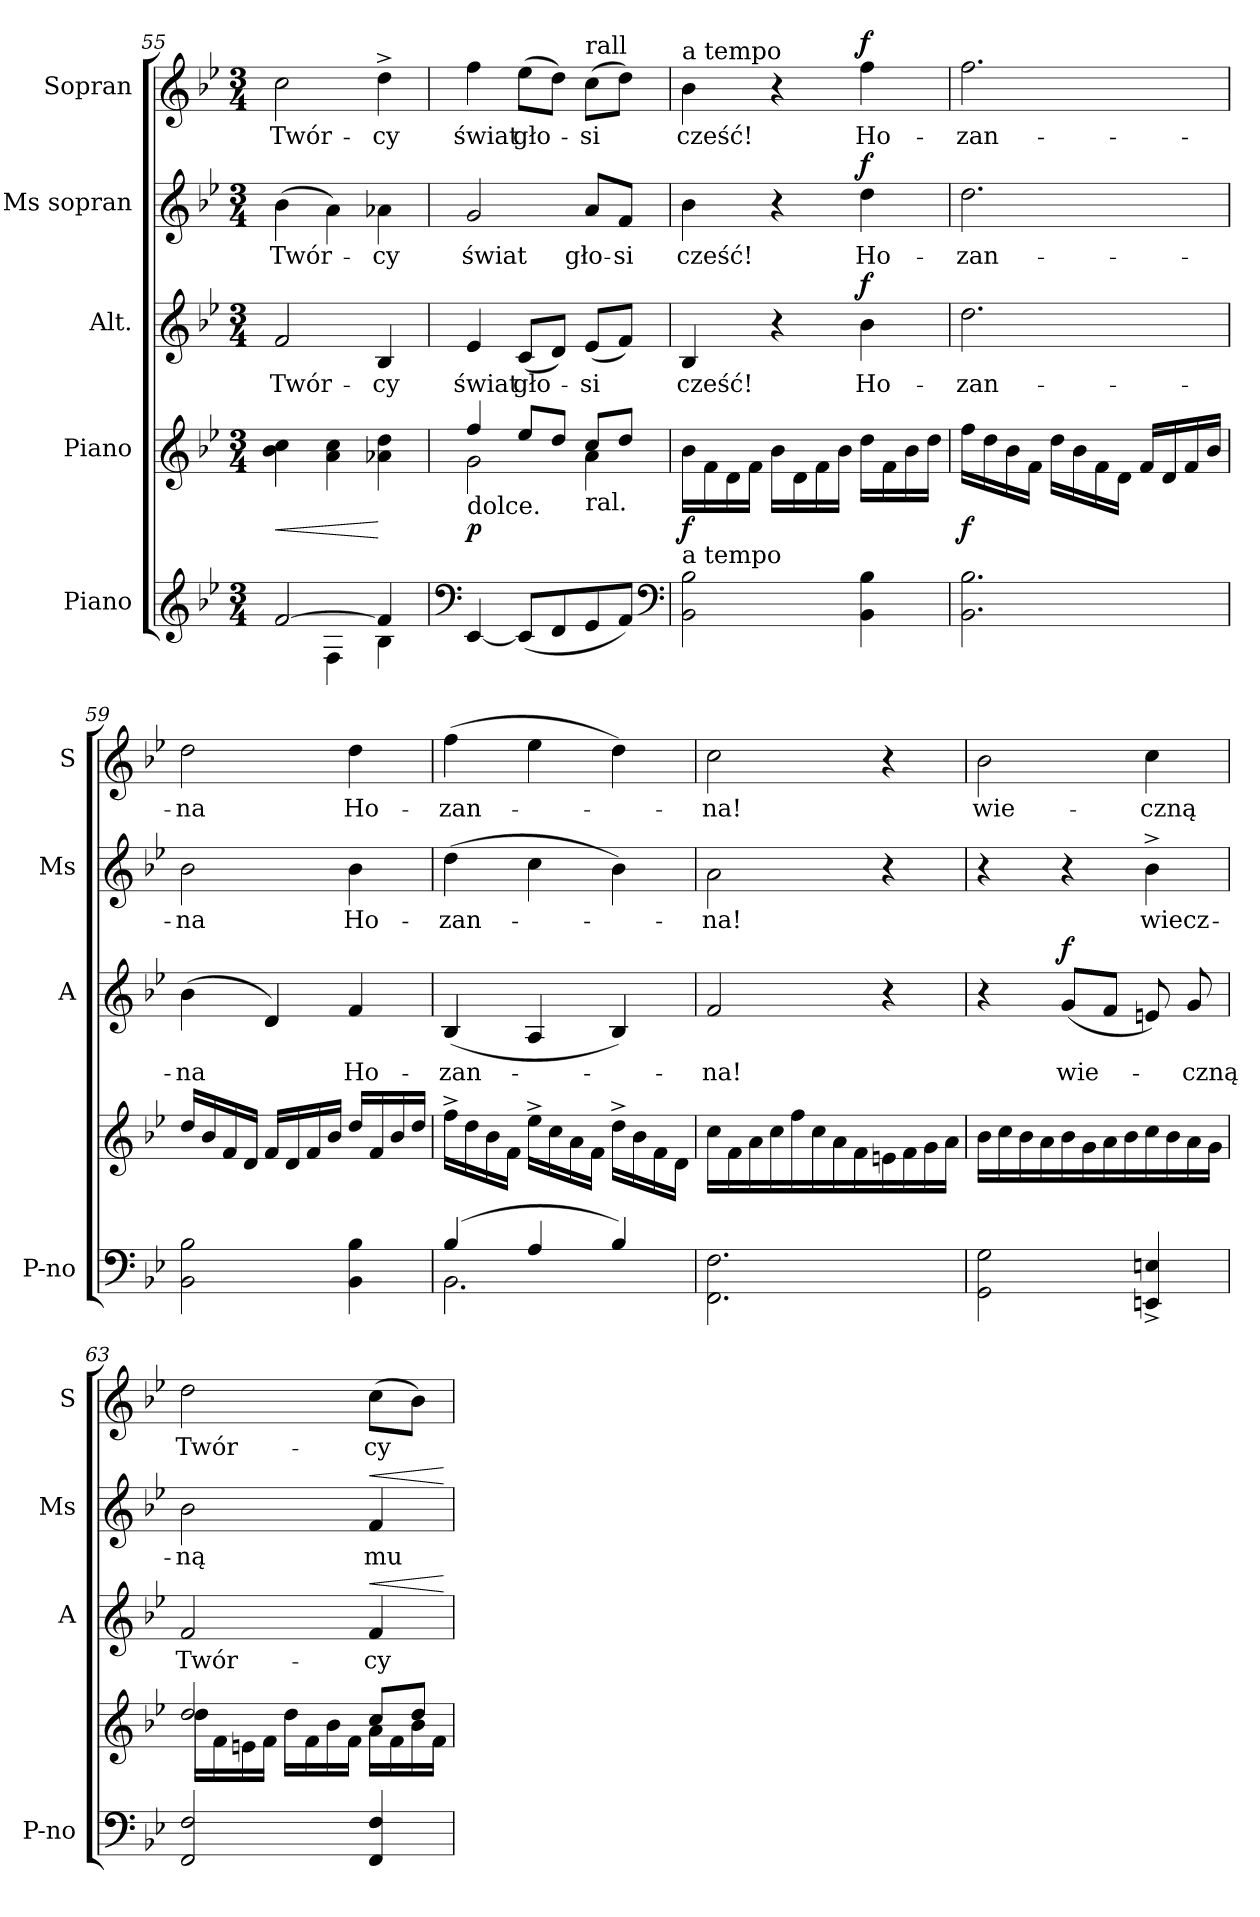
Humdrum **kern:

**kern	**kern	**dynam	**kern	**text	**dynam	**kern	**text	**dynam	**kern	**text	**dynam
*part5	*part4	*part4	*part3	*part3	*part3	*part2	*part2	*part2	*part1	*part1	*part1
*staff5	*staff4	*staff4	*staff3	*staff3	*staff3	*staff2	*staff2	*staff2	*staff1	*staff1	*staff1
*I"Piano	*I"Piano	*	*I"Alt.	*	*	*I"Ms sopran	*	*	*I"Sopran	*	*
*I'P-no	*	*	*I'A	*	*	*I'Ms	*	*	*I'S	*	*
*clefG2	*clefG2	*	*clefG2	*	*	*clefG2	*	*	*clefG2	*	*
*k[b-e-]	*k[b-e-]	*	*k[b-e-]	*	*	*k[b-e-]	*	*	*k[b-e-]	*	*
*M3/4	*M3/4	*	*M3/4	*	*	*M3/4	*	*	*M3/4	*	*
=55	=55	=55	=55	=55	=55	=55	=55	=55	=55	=55	=55
*^	*	*	*	*	*	*	*	*	*	*	*
!	!	!	!LO:HP:b	!	!	!	!	!	!	!	!	!
[2f/	4ryy	4b-\ 4cc\	<	2f/	Twór-	.	(4b-\	Twór-	.	2cc\	Twór-	.
.	4F\	4a\ 4cc\	.	.	.	.	4a\)	.	.	.	.	.
4f/]	4B-\	4a-X\ 4dd\	[	4B-/	-cy	.	4a-X\	-cy	.	4dd^\	-cy	.
=56	=56	=56	=56	=56	=56	=56	=56	=56	=56	=56	=56	=56
*	*	*^	*	*	*	*	*	*	*	*	*	*
!	!	!LO:TX:b:t=dolce.	!	!	!	!	!	!	!	!	!	!	!
*v	*v	*	*	*	*	*	*	*	*	*	*	*	*
[4c/	4ff/	2g\	p	4e-/	świat	.	2g/	świat	.	4ff\	świat	.
(8c/L]	8ee-/L	.	.	(8c/L	gło-	.	.	.	.	(8ee-\L	gło-	.
8d/	8dd/J	.	.	8d/J)	.	.	.	.	.	8dd\J)	.	.
!	!	!	!	!	!	!	!	!	!	!LO:TX:a:t=rall	!	!
!	!LO:TX:b:t=ral.	!	!	!	!	!	!	!	!	!	!	!
8e-/	8cc/L	4a\	.	(8e-/L	-si	.	8a/L	gło-	.	(8cc\L	-si	.
8f/J)	8dd/J	.	.	8f/J)	.	.	8f/J	-si	.	8dd\J)	.	.
*	*v	*v	*	*	*	*	*	*	*	*	*	*
*clefF4	*	*	*	*	*	*	*	*	*	*	*
=57	=57	=57	=57	=57	=57	=57	=57	=57	=57	=57	=57
!	!	!	!	!	!	!	!	!	!LO:TX:a:t=a tempo	!	!
!LO:TX:a:t=a tempo	!	!	!	!	!	!	!	!	!	!	!
2BB-\ 2B-\	16b-\LL	f	4B-/	cześć!	.	4b-\	cześć!	.	4b-\	cześć!	.
.	16f\	.	.	.	.	.	.	.	.	.	.
.	16d\	.	.	.	.	.	.	.	.	.	.
.	16f\JJ	.	.	.	.	.	.	.	.	.	.
.	16b-\LL	.	4r	.	.	4r	.	.	4r	.	.
.	16d\	.	.	.	.	.	.	.	.	.	.
.	16f\	.	.	.	.	.	.	.	.	.	.
.	16b-\JJ	.	.	.	.	.	.	.	.	.	.
!	!	!	!	!	!LO:DY:a	!	!	!LO:DY:a	!	!	!LO:DY:a
4BB-\ 4B-\	16dd\LL	.	4b-\	Ho-	f	4dd\	Ho-	f	4ff\	Ho-	f
.	16f\	.	.	.	.	.	.	.	.	.	.
.	16b-\	.	.	.	.	.	.	.	.	.	.
.	16dd\JJ	.	.	.	.	.	.	.	.	.	.
=58	=58	=58	=58	=58	=58	=58	=58	=58	=58	=58	=58
2.BB-\ 2.B-\	16ff\LL	f	2.dd\	-zan-	.	2.dd\	-zan-	.	2.ff\	-zan-	.
.	16dd\	.	.	.	.	.	.	.	.	.	.
.	16b-\	.	.	.	.	.	.	.	.	.	.
.	16f\JJ	.	.	.	.	.	.	.	.	.	.
.	16dd\LL	.	.	.	.	.	.	.	.	.	.
.	16b-\	.	.	.	.	.	.	.	.	.	.
.	16f\	.	.	.	.	.	.	.	.	.	.
.	16d\JJ	.	.	.	.	.	.	.	.	.	.
.	16f/LL	.	.	.	.	.	.	.	.	.	.
.	16d/	.	.	.	.	.	.	.	.	.	.
.	16f/	.	.	.	.	.	.	.	.	.	.
.	16b-/JJ	.	.	.	.	.	.	.	.	.	.
=59	=59	=59	=59	=59	=59	=59	=59	=59	=59	=59	=59
2BB-\ 2B-\	16dd/LL	.	(4b-\	-na	.	2b-\	-na	.	2dd\	-na	.
.	16b-/	.	.	.	.	.	.	.	.	.	.
.	16f/	.	.	.	.	.	.	.	.	.	.
.	16d/JJ	.	.	.	.	.	.	.	.	.	.
.	16f/LL	.	4d/)	.	.	.	.	.	.	.	.
.	16d/	.	.	.	.	.	.	.	.	.	.
.	16f/	.	.	.	.	.	.	.	.	.	.
.	16b-/JJ	.	.	.	.	.	.	.	.	.	.
4BB-\ 4B-\	16dd/LL	.	4f/	Ho-	.	4b-\	Ho-	.	4dd\	Ho-	.
.	16f/	.	.	.	.	.	.	.	.	.	.
.	16b-/	.	.	.	.	.	.	.	.	.	.
.	16dd/JJ	.	.	.	.	.	.	.	.	.	.
=60	=60	=60	=60	=60	=60	=60	=60	=60	=60	=60	=60
*^	*	*	*	*	*	*	*	*	*	*	*
(4B-/	2.BB-\	16ff^\LL	.	(4B-/	-zan-	.	(4dd\	-zan-	.	(4ff\	-zan-	.
.	.	16dd\	.	.	.	.	.	.	.	.	.	.
.	.	16b-\	.	.	.	.	.	.	.	.	.	.
.	.	16f\JJ	.	.	.	.	.	.	.	.	.	.
4A/	.	16ee-^\LL	.	4A/	.	.	4cc\	.	.	4ee-\	.	.
.	.	16cc\	.	.	.	.	.	.	.	.	.	.
.	.	16a\	.	.	.	.	.	.	.	.	.	.
.	.	16f\JJ	.	.	.	.	.	.	.	.	.	.
4B-/)	.	16dd^\LL	.	4B-/)	.	.	4b-\)	.	.	4dd\)	.	.
.	.	16b-\	.	.	.	.	.	.	.	.	.	.
.	.	16f\	.	.	.	.	.	.	.	.	.	.
.	.	16d\JJ	.	.	.	.	.	.	.	.	.	.
*v	*v	*	*	*	*	*	*	*	*	*	*	*
=61	=61	=61	=61	=61	=61	=61	=61	=61	=61	=61	=61
2.FF\ 2.F\	16cc\LL	.	2f/	-na!	.	2a\	-na!	.	2cc\	-na!	.
.	16f\	.	.	.	.	.	.	.	.	.	.
.	16a\	.	.	.	.	.	.	.	.	.	.
.	16cc\	.	.	.	.	.	.	.	.	.	.
.	16ff\	.	.	.	.	.	.	.	.	.	.
.	16cc\	.	.	.	.	.	.	.	.	.	.
.	16a\	.	.	.	.	.	.	.	.	.	.
.	16f\	.	.	.	.	.	.	.	.	.	.
.	16en\	.	4r	.	.	4r	.	.	4r	.	.
.	16f\	.	.	.	.	.	.	.	.	.	.
.	16g\	.	.	.	.	.	.	.	.	.	.
.	16a\JJ	.	.	.	.	.	.	.	.	.	.
=62	=62	=62	=62	=62	=62	=62	=62	=62	=62	=62	=62
2GG\ 2G\	16b-\LL	.	4r	.	.	4r	.	.	2b-\	wie-	.
.	16cc\	.	.	.	.	.	.	.	.	.	.
.	16b-\	.	.	.	.	.	.	.	.	.	.
.	16a\	.	.	.	.	.	.	.	.	.	.
!	!	!	!	!	!LO:DY:a	!	!	!	!	!	!
.	16b-\	.	(8g/L	wie-	f	4r	.	.	.	.	.
.	16g\	.	.	.	.	.	.	.	.	.	.
.	16a\	.	8f/J	.	.	.	.	.	.	.	.
.	16b-\	.	.	.	.	.	.	.	.	.	.
4EEn^/ 4En^/	16cc\	.	8en/)	.	.	4b-^\	wiecz-	.	4cc\	-czną	.
.	16b-\	.	.	.	.	.	.	.	.	.	.
.	16a\	.	8g/	-czną	.	.	.	.	.	.	.
.	16g\JJ	.	.	.	.	.	.	.	.	.	.
=63	=63	=63	=63	=63	=63	=63	=63	=63	=63	=63	=63
*	*^	*	*	*	*	*	*	*	*	*	*
2FF/ 2F/	2dd/	16dd\LL	.	2f/	Twór-	.	2b-\	-ną	.	2dd\	Twór-	.
.	.	16f\	.	.	.	.	.	.	.	.	.	.
.	.	16en\	.	.	.	.	.	.	.	.	.	.
.	.	16f\JJ	.	.	.	.	.	.	.	.	.	.
.	.	16dd\LL	.	.	.	.	.	.	.	.	.	.
.	.	16f\	.	.	.	.	.	.	.	.	.	.
.	.	16b-\	.	.	.	.	.	.	.	.	.	.
.	.	16f\JJ	.	.	.	.	.	.	.	.	.	.
!	!	!	!	!	!	!LO:HP:a	!	!	!LO:HP:a	!	!	!
4FF/ 4F/	8cc/L	16a\LL	.	4f/	-cy	<	4f/	mu	<	(8cc\L	-cy	.
.	.	16f\	.	.	.	.	.	.	.	.	.	.
.	8dd/J	16b-\	.	.	.	.	.	.	.	8b-\J)	.	.
.	.	16f\JJ	.	.	.	.	.	.	.	.	.	.
*	*v	*v	*	*	*	*	*	*	*	*	*	*
.	.	.	.	.	[	.	.	[	.	.	.
=	=	=	=	=	=	=	=	=	=	=	=
*-	*-	*-	*-	*-	*-	*-	*-	*-	*-	*-	*-
